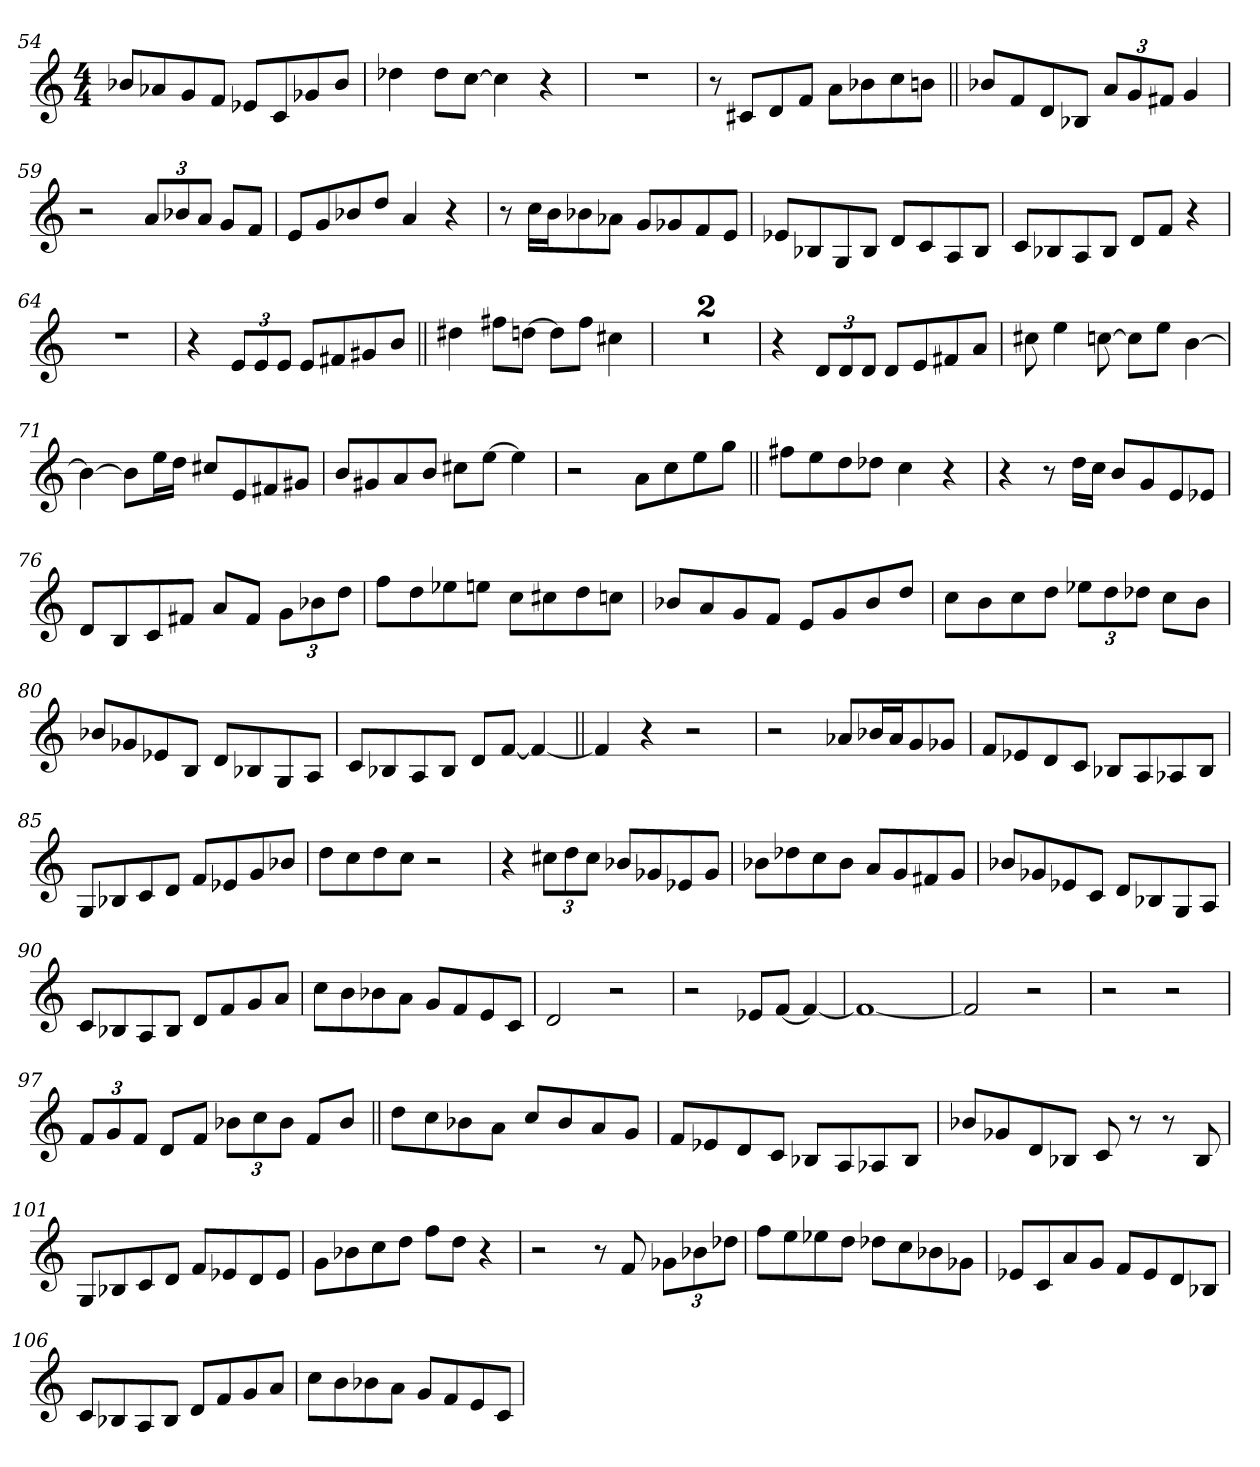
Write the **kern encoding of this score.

**kern
*part1
*staff1
*clefG2
*k[]
*M4/4
=54
8b-X/L
8a-X/
8g/
8f/J
8e-X/L
8c/
8g-X/
8b-/J
=55
4dd-X\
8dd-\L
[8cc\J
4cc\]
4r
=56
1r
=57
8r
8c#X/L
8d/
8f/J
8a\L
8b-X\
8cc\
8bn\J
=58||
8b-X/L
8f/
8d/
8B-X/J
12a/L
12g/
12f#X/J
4g/
=59
2r
12a/L
12b-X/
12a/J
8g/L
8f/J
=60
8e/L
8g/
8b-X/
8dd/J
4a/
4r
=61
8r
16cc\LL
16b\J
8b-X\
8a-X\J
8g/L
8g-X/
8f/
8e/J
=62
8e-X/L
8B-X/
8G/
8B-/J
8d/L
8c/
8A/
8B-/J
=63
8c/L
8B-X/
8A/
8B-/J
8d/L
8f/J
4r
=64
1r
=65
4r
12e/L
12e/
12e/J
8e/L
8f#X/
8g#X/
8b/J
=66||
4dd#X\
8ff#X\L
[8ddn\J
8dd\L]
8ff#\J
4cc#X\
=67
1r
=68
1r
=69
4r
12d/L
12d/
12d/J
8d/L
8e/
8f#X/
8a/J
=70
8cc#X\
4ee\
[8ccn\
8cc\L]
8ee\J
[4b\
=71
4b\_
8b\L]
16ee\L
16dd\JJ
8cc#X/L
8e/
8f#X/
8g#X/J
=72
8b/L
8g#X/
8a/
8b/J
8cc#X\L
[8ee\J
4ee\]
=73
2r
8a\L
8cc\
8ee\
8gg\J
=74||
8ff#X\L
8ee\
8dd\
8dd-X\J
4cc\
4r
=75
4r
8r
16dd\LL
16cc\JJ
8b/L
8g/
8e/
8e-X/J
=76
8d/L
8B/
8c/
8f#X/J
8a/L
8f#/J
12g\L
12b-X\
12dd\J
=77
8ff\L
8dd\
8ee-X\
8een\J
8cc\L
8cc#X\
8dd\
8ccn\J
=78
8b-X/L
8a/
8g/
8f/J
8e/L
8g/
8b-/
8dd/J
=79
8cc\L
8b\
8cc\
8dd\J
12ee-X\L
12dd\
12dd-X\J
8cc\L
8b\J
=80
8b-X/L
8g-X/
8e-X/
8B/J
8d/L
8B-X/
8G/
8A/J
=81
8c/L
8B-X/
8A/
8B-/J
8d/L
[8f/J
4f/_
=82||
4f/]
4r
2r
=83
2r
8a-X/L
16b-X/L
16a-/J
8g/
8g-X/J
=84
8f/L
8e-X/
8d/
8c/J
8B-X/L
8A/
8A-X/
8B-/J
=85
8G/L
8B-X/
8c/
8d/J
8f/L
8e-X/
8g/
8b-X/J
=86
8dd\L
8cc\
8dd\
8cc\J
2r
=87
4r
12cc#X\L
12dd\
12cc#\J
8b-X/L
8g-X/
8e-X/
8g-/J
=88
8b-X\L
8dd-X\
8cc\
8b-\J
8a/L
8g/
8f#X/
8g/J
=89
8b-X/L
8g-X/
8e-X/
8c/J
8d/L
8B-X/
8G/
8A/J
=90
8c/L
8B-X/
8A/
8B-/J
8d/L
8f/
8g/
8a/J
=91
8cc\L
8b\
8b-X\
8a\J
8g/L
8f/
8e/
8c/J
=92
2d/
2r
=93
2r
8e-X/L
[8f/J
4f/_
=94
1f_
=95
2f/]
2r
=96
2r
2r
=97
12f/L
12g/
12f/J
8d/L
8f/J
12b-X\L
12cc\
12b-\J
8f/L
8b-/J
=98||
8dd\L
8cc\
8b-X\
8a\J
8cc/L
8b-/
8a/
8g/J
=99
8f/L
8e-X/
8d/
8c/J
8B-X/L
8A/
8A-X/
8B-/J
=100
8b-X/L
8g-X/
8d/
8B-X/J
8c/
8r
8r
8B-/
=101
8G/L
8B-X/
8c/
8d/J
8f/L
8e-X/
8d/
8e-/J
=102
8g\L
8b-X\
8cc\
8dd\J
8ff\L
8dd\J
4r
=103
2r
8r
8f/
12g-X\L
12b-X\
12dd-X\J
=104
8ff\L
8ee\
8ee-X\
8dd\J
8dd-X\L
8cc\
8b-X\
8g-X\J
=105
8e-X/L
8c/
8a/
8g/J
8f/L
8e-/
8d/
8B-X/J
=106
8c/L
8B-X/
8A/
8B-/J
8d/L
8f/
8g/
8a/J
=107
8cc\L
8b\
8b-X\
8a\J
8g/L
8f/
8e/
8c/J
=
*-
